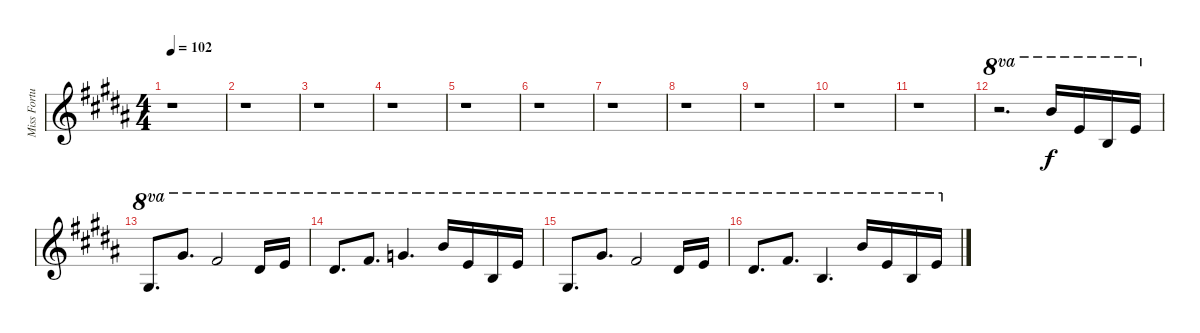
\track ("Miss Fortune" "Miss Fortu") {instrument lead2sawtooth}
\staff {score}
\tuning (E4 B3 G3 D3 A2 E2) {hide}
\ts (4 4)
\tempo 102
\clef g2
\ks g#minor
r.1{dy f} |
r.1 |
r.1 |
r.1 |
r.1 |
r.1 |
r.1 |
r.1 |
r.1 |
r.1 |
r.1 |
r.2{d ot 8va volume 13 instrument pad3polysynth} 19.1.16{ot 8va} 17.2.16{ot 8va} 16.3.16{ot 8va} 17.2.16{ot 8va} |
18.4.8{d ot 8va} 21.2.8{d ot 8va} 19.2.2{ot 8va} 20.3.16{ot 8va} 21.3.16{ot 8va} |
20.3.8{d ot 8va} 19.2.8{d ot 8va} 20.2.4{d ot 8va} 19.1.16{ot 8va} 17.2.16{ot 8va} 16.3.16{ot 8va} 17.2.16{ot 8va} |
18.4.8{d ot 8va} 21.2.8{d ot 8va} 19.2.2{ot 8va} 20.3.16{ot 8va} 21.3.16{ot 8va} |
20.3.8{d ot 8va} 19.2.8{d ot 8va} 21.4.4{d ot 8va} 19.1.16{ot 8va} 17.2.16{ot 8va} 16.3.16{ot 8va} 17.2.16{ot 8va}
